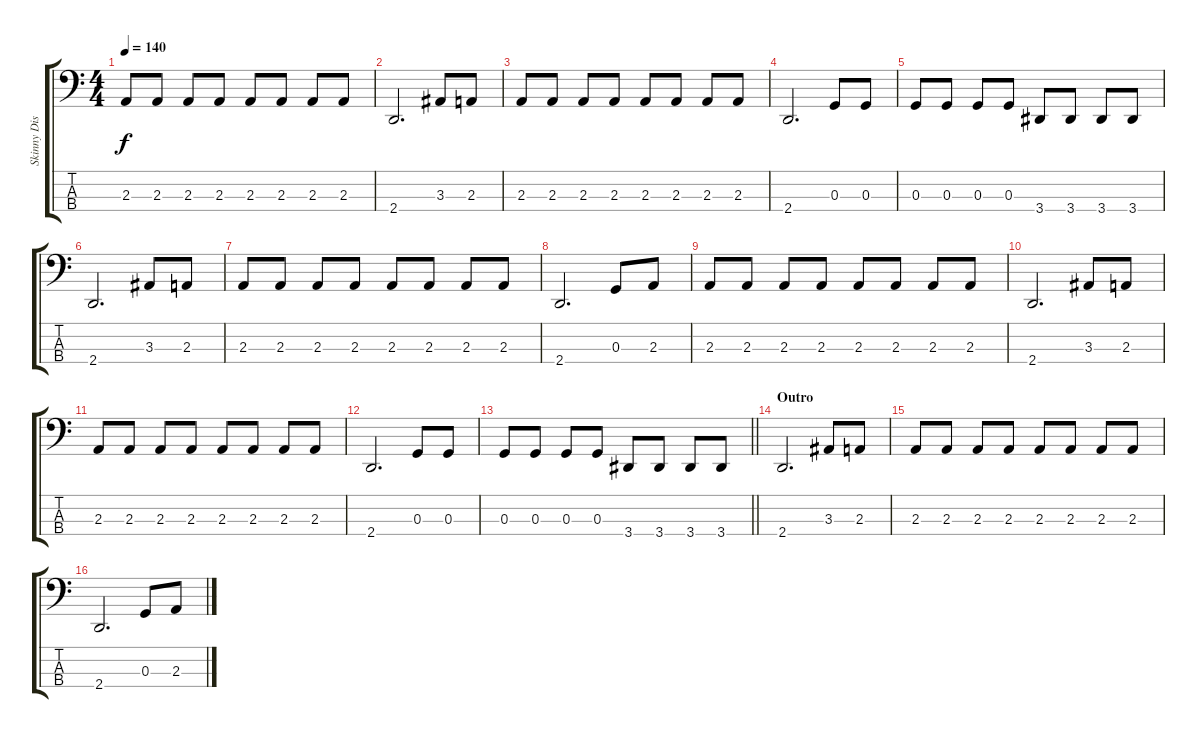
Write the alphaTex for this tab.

\track ("Skinny Disco" "Skinny Dis") {instrument electricbasspick}
\staff {score tabs}
\tuning (F2 C2 G1 C1) {hide}
\ts (4 4)
\tempo 140
\clef f4
\ks c
2.3.8{dy f} 2.3.8 2.3.8 2.3.8 2.3.8 2.3.8 2.3.8 2.3.8 |
2.4.2{d} 3.3.8 2.3.8 |
2.3.8 2.3.8 2.3.8 2.3.8 2.3.8 2.3.8 2.3.8 2.3.8 |
2.4.2{d} 0.3.8 0.3.8 |
0.3.8 0.3.8 0.3.8 0.3.8 3.4.8 3.4.8 3.4.8 3.4.8 |
2.4.2{d} 3.3.8 2.3.8 |
2.3.8 2.3.8 2.3.8 2.3.8 2.3.8 2.3.8 2.3.8 2.3.8 |
2.4.2{d} 0.3.8 2.3.8 |
2.3.8 2.3.8 2.3.8 2.3.8 2.3.8 2.3.8 2.3.8 2.3.8 |
2.4.2{d} 3.3.8 2.3.8 |
2.3.8 2.3.8 2.3.8 2.3.8 2.3.8 2.3.8 2.3.8 2.3.8 |
2.4.2{d} 0.3.8 0.3.8 |
\barLineRight lightlight
0.3.8 0.3.8 0.3.8 0.3.8 3.4.8 3.4.8 3.4.8 3.4.8 |
\section ("" "Outro")
2.4.2{d} 3.3.8 2.3.8 |
2.3.8 2.3.8 2.3.8 2.3.8 2.3.8 2.3.8 2.3.8 2.3.8 |
2.4.2{d} 0.3.8 2.3.8
